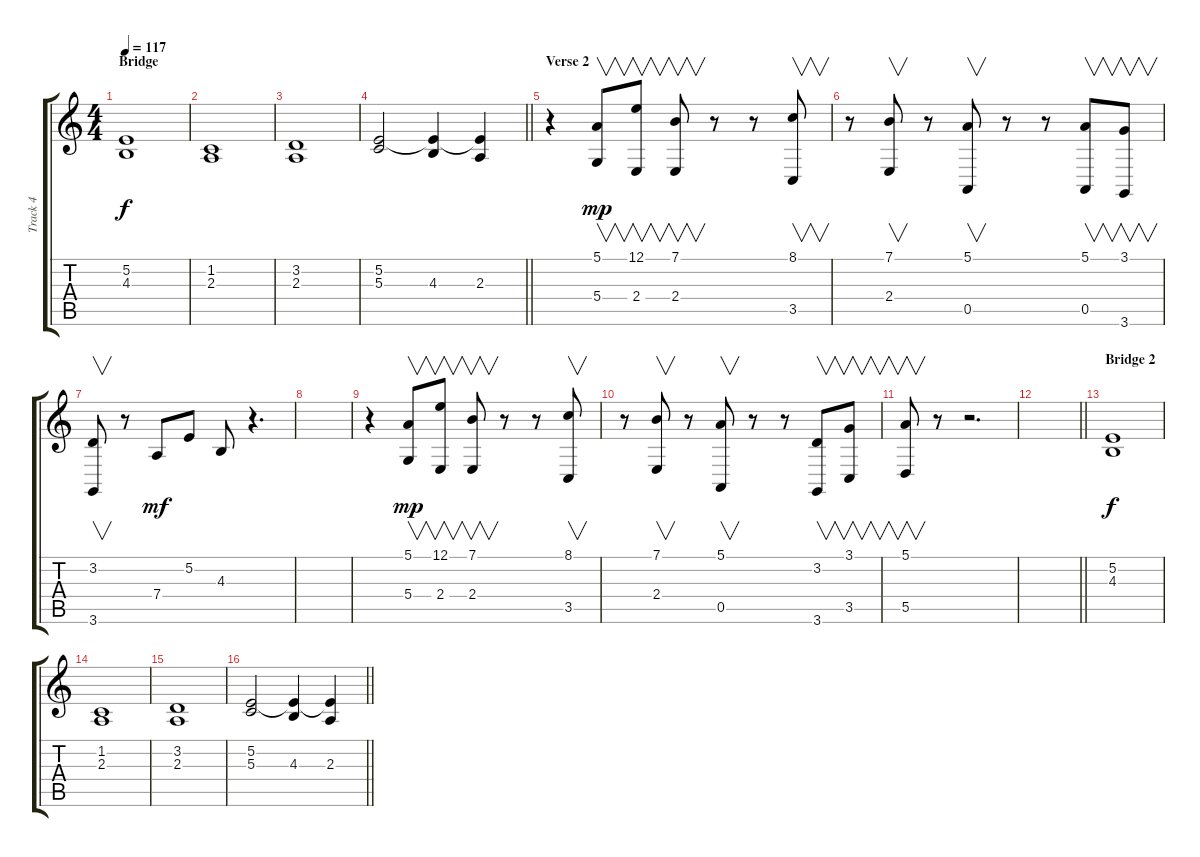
\track ("Track 4" "Track 4") {instrument whistle}
\staff {score tabs}
\tuning (E4 B3 G3 D3 A2 E2) {hide}
\ts (4 4)
\section ("" "Bridge")
\tempo 117
\clef g2
\ks c
(5.2 4.3).1{dy f} |
(1.2 2.3).1 |
(3.2 2.3).1 |
\barLineRight lightlight
(5.2 5.3).2 (5.2{t} 4.3).4 (5.2{t} 2.3).4 |
\section ("" "Verse 2")
r.4 (5.1 5.4).8{v dy mp} (12.1 2.4).8{v} (7.1 2.4).8{v} r.8 r.8 (8.1 3.5).8{v} |
r.8 (7.1 2.4).8{v} r.8 (5.1 0.5).8{v} r.8 r.8 (5.1 0.5).8{v} (3.1 3.6).8{v} |
(3.2 3.6).8{v} r.8 7.4.8{dy mf instrument xylophone} 5.2.8 4.3.8 r.4{d} |
|
r.4{instrument whistle} (5.1 5.4).8{v dy mp} (12.1 2.4).8{v} (7.1 2.4).8{v} r.8 r.8 (8.1 3.5).8{v} |
r.8 (7.1 2.4).8{v} r.8 (5.1 0.5).8{v} r.8 r.8 (3.2 3.6).8{v} (3.1 3.5).8{v} |
(5.1 5.5).8{v} r.8 r.2{d} |
\barLineRight lightlight
|
\section ("" "Bridge 2")
(5.2 4.3).1{dy f} |
(1.2 2.3).1 |
(3.2 2.3).1 |
\barLineRight lightlight
(5.2 5.3).2 (5.2{t} 4.3).4 (5.2{t} 2.3).4
